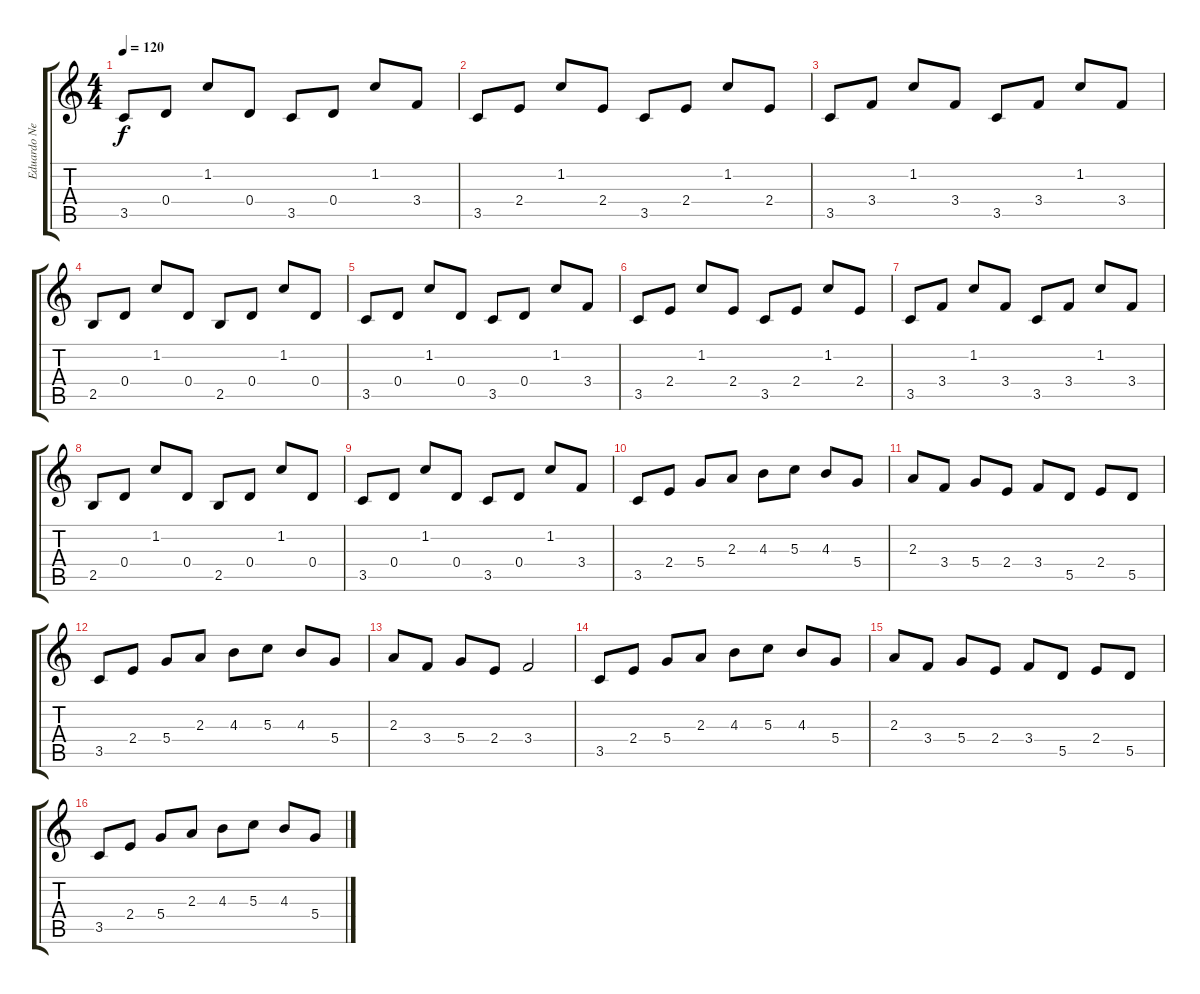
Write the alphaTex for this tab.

\track ("Eduardo Neves - Acoustic" "Eduardo Ne") {instrument acousticguitarsteel}
\staff {score tabs}
\tuning (E4 B3 G3 D3 A2 E2) {hide}
\ts (4 4)
\tempo 120
\clef g2
\ks c
3.5.8{dy f} 0.4.8 1.2.8 0.4.8 3.5.8 0.4.8 1.2.8 3.4.8 |
3.5.8 2.4.8 1.2.8 2.4.8 3.5.8 2.4.8 1.2.8 2.4.8 |
3.5.8 3.4.8 1.2.8 3.4.8 3.5.8 3.4.8 1.2.8 3.4.8 |
2.5.8 0.4.8 1.2.8 0.4.8 2.5.8 0.4.8 1.2.8 0.4.8 |
3.5.8 0.4.8 1.2.8 0.4.8 3.5.8 0.4.8 1.2.8 3.4.8 |
3.5.8 2.4.8 1.2.8 2.4.8 3.5.8 2.4.8 1.2.8 2.4.8 |
3.5.8 3.4.8 1.2.8 3.4.8 3.5.8 3.4.8 1.2.8 3.4.8 |
2.5.8 0.4.8 1.2.8 0.4.8 2.5.8 0.4.8 1.2.8 0.4.8 |
3.5.8 0.4.8 1.2.8 0.4.8 3.5.8 0.4.8 1.2.8 3.4.8 |
3.5.8 2.4.8 5.4.8 2.3.8 4.3.8 5.3.8 4.3.8 5.4.8 |
2.3.8 3.4.8 5.4.8 2.4.8 3.4.8 5.5.8 2.4.8 5.5.8 |
3.5.8 2.4.8 5.4.8 2.3.8 4.3.8 5.3.8 4.3.8 5.4.8 |
2.3.8 3.4.8 5.4.8 2.4.8 3.4.2 |
3.5.8 2.4.8 5.4.8 2.3.8 4.3.8 5.3.8 4.3.8 5.4.8 |
2.3.8 3.4.8 5.4.8 2.4.8 3.4.8 5.5.8 2.4.8 5.5.8 |
3.5.8 2.4.8 5.4.8 2.3.8 4.3.8 5.3.8 4.3.8 5.4.8
